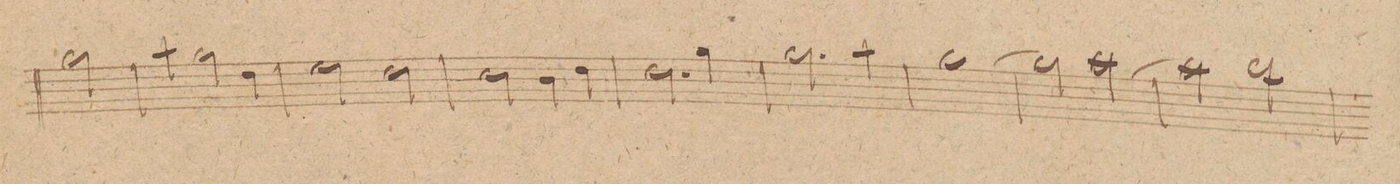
**kern	**dynam
*I"Clarnetto. 1mo in A.	*
*clefG2	*
*k[f#c#g#]	*
*met(c|)	*
*M2/2	*
2ee\	.
=208	=208
4ff#\	.
2ee\	.
4b\	.
=209	=209
2cc#\	.
2b\	.
=210	=210
2a\	.
4g#\	.
4b\	.
=211	=211
2.b\	.
4ee\	.
=212	=212
2.ee\	.
4ff#\	.
=213	=213
[1ee	.
=214	=214
2ee\]	.
[2ff#\	.
=215	=215
2ff#\]	.
2gg#\	.
=216	=216
*-	*-
